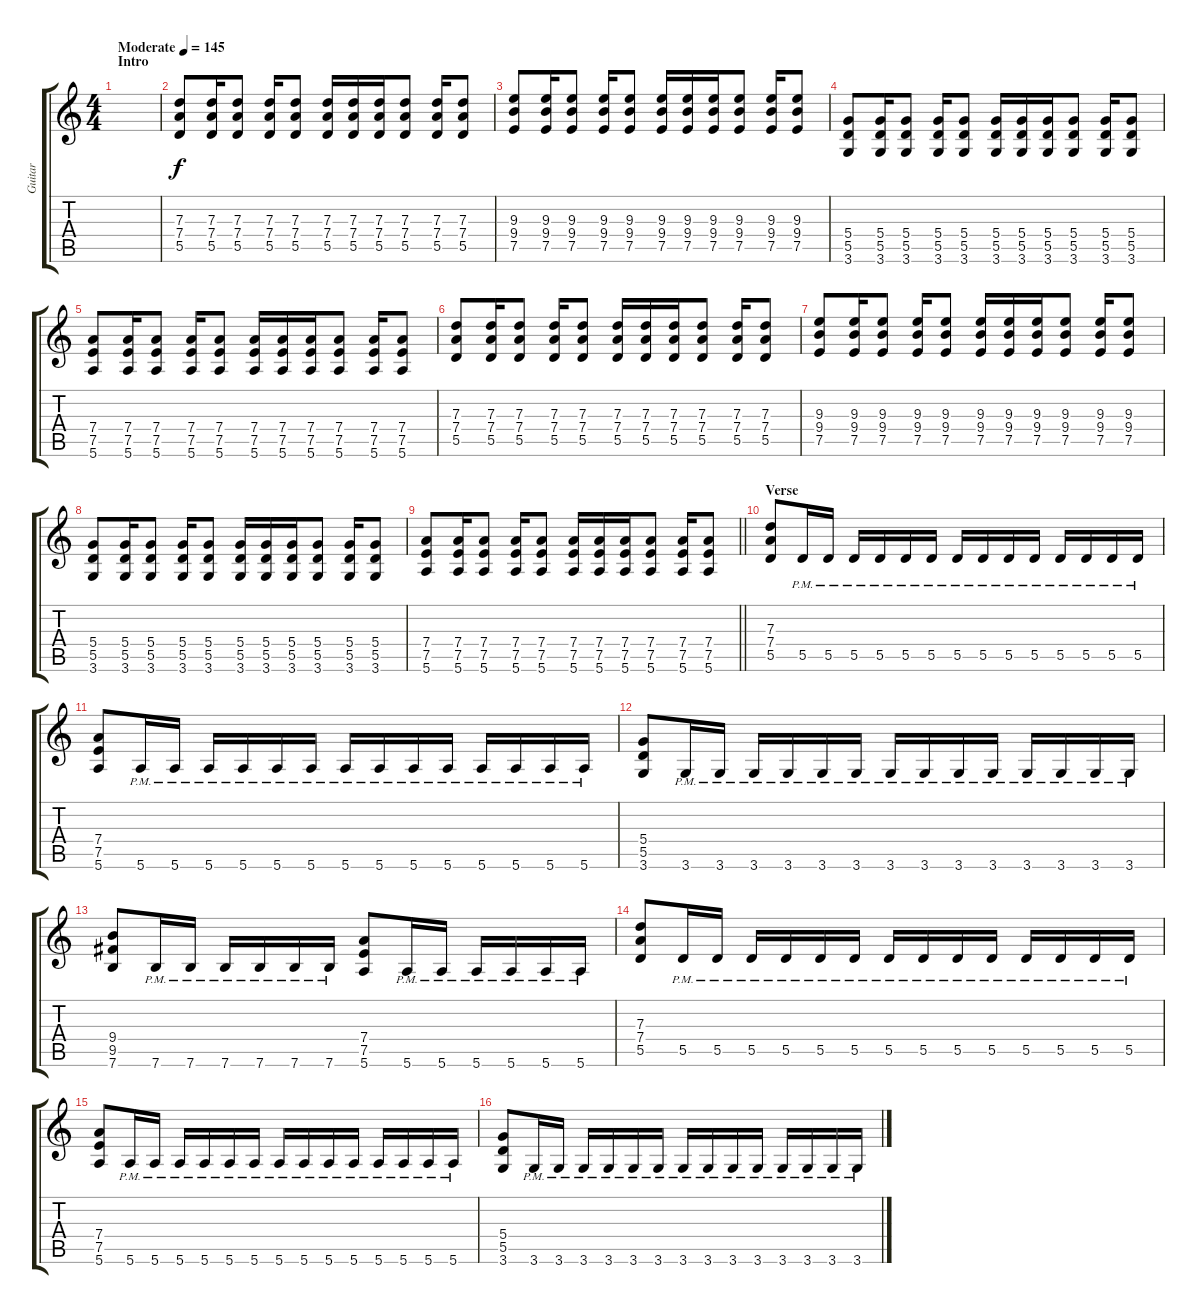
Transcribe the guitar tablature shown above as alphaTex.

\track ("Guitar" "Guitar") {instrument distortionguitar}
\staff {score tabs}
\tuning (E4 B3 G3 D3 A2 E2) {hide}
\ts (4 4)
\section ("" "Intro")
\tempo (145 "Moderate")
\clef g2
\ks c
|
(7.3 7.4 5.5).8 (7.3 7.4 5.5).16 (7.3 7.4 5.5).8 (7.3 7.4 5.5).16 (7.3 7.4 5.5).8 (7.3 7.4 5.5).16 (7.3 7.4 5.5).16 (7.3 7.4 5.5).16 (7.3 7.4 5.5).8 (7.3 7.4 5.5).16 (7.3 7.4 5.5).8 |
(9.3 9.4 7.5).8 (9.3 9.4 7.5).16 (9.3 9.4 7.5).8 (9.3 9.4 7.5).16 (9.3 9.4 7.5).8 (9.3 9.4 7.5).16 (9.3 9.4 7.5).16 (9.3 9.4 7.5).16 (9.3 9.4 7.5).8 (9.3 9.4 7.5).16 (9.3 9.4 7.5).8 |
(5.4 5.5 3.6).8 (5.4 5.5 3.6).16 (5.4 5.5 3.6).8 (5.4 5.5 3.6).16 (5.4 5.5 3.6).8 (5.4 5.5 3.6).16 (5.4 5.5 3.6).16 (5.4 5.5 3.6).16 (5.4 5.5 3.6).8 (5.4 5.5 3.6).16 (5.4 5.5 3.6).8 |
(7.4 7.5 5.6).8 (7.4 7.5 5.6).16 (7.4 7.5 5.6).8 (7.4 7.5 5.6).16 (7.4 7.5 5.6).8 (7.4 7.5 5.6).16 (7.4 7.5 5.6).16 (7.4 7.5 5.6).16 (7.4 7.5 5.6).8 (7.4 7.5 5.6).16 (7.4 7.5 5.6).8 |
(7.3 7.4 5.5).8 (7.3 7.4 5.5).16 (7.3 7.4 5.5).8 (7.3 7.4 5.5).16 (7.3 7.4 5.5).8 (7.3 7.4 5.5).16 (7.3 7.4 5.5).16 (7.3 7.4 5.5).16 (7.3 7.4 5.5).8 (7.3 7.4 5.5).16 (7.3 7.4 5.5).8 |
(9.3 9.4 7.5).8 (9.3 9.4 7.5).16 (9.3 9.4 7.5).8 (9.3 9.4 7.5).16 (9.3 9.4 7.5).8 (9.3 9.4 7.5).16 (9.3 9.4 7.5).16 (9.3 9.4 7.5).16 (9.3 9.4 7.5).8 (9.3 9.4 7.5).16 (9.3 9.4 7.5).8 |
(5.4 5.5 3.6).8 (5.4 5.5 3.6).16 (5.4 5.5 3.6).8 (5.4 5.5 3.6).16 (5.4 5.5 3.6).8 (5.4 5.5 3.6).16 (5.4 5.5 3.6).16 (5.4 5.5 3.6).16 (5.4 5.5 3.6).8 (5.4 5.5 3.6).16 (5.4 5.5 3.6).8 |
\barLineRight lightlight
(7.4 7.5 5.6).8 (7.4 7.5 5.6).16 (7.4 7.5 5.6).8 (7.4 7.5 5.6).16 (7.4 7.5 5.6).8 (7.4 7.5 5.6).16 (7.4 7.5 5.6).16 (7.4 7.5 5.6).16 (7.4 7.5 5.6).8 (7.4 7.5 5.6).16 (7.4 7.5 5.6).8 |
\section ("" "Verse")
(7.3 7.4 5.5).8 5.5{pm}.16 5.5{pm}.16 5.5{pm}.16 5.5{pm}.16 5.5{pm}.16 5.5{pm}.16 5.5{pm}.16 5.5{pm}.16 5.5{pm}.16 5.5{pm}.16 5.5{pm}.16 5.5{pm}.16 5.5{pm}.16 5.5{pm}.16 |
(7.4 7.5 5.6).8 5.6{pm}.16 5.6{pm}.16 5.6{pm}.16 5.6{pm}.16 5.6{pm}.16 5.6{pm}.16 5.6{pm}.16 5.6{pm}.16 5.6{pm}.16 5.6{pm}.16 5.6{pm}.16 5.6{pm}.16 5.6{pm}.16 5.6{pm}.16 |
(5.4 5.5 3.6).8 3.6{pm}.16 3.6{pm}.16 3.6{pm}.16 3.6{pm}.16 3.6{pm}.16 3.6{pm}.16 3.6{pm}.16 3.6{pm}.16 3.6{pm}.16 3.6{pm}.16 3.6{pm}.16 3.6{pm}.16 3.6{pm}.16 3.6{pm}.16 |
(9.4 9.5 7.6).8 7.6{pm}.16 7.6{pm}.16 7.6{pm}.16 7.6{pm}.16 7.6{pm}.16 7.6{pm}.16 (7.4 7.5 5.6).8 5.6{pm}.16 5.6{pm}.16 5.6{pm}.16 5.6{pm}.16 5.6{pm}.16 5.6{pm}.16 |
(7.3 7.4 5.5).8 5.5{pm}.16 5.5{pm}.16 5.5{pm}.16 5.5{pm}.16 5.5{pm}.16 5.5{pm}.16 5.5{pm}.16 5.5{pm}.16 5.5{pm}.16 5.5{pm}.16 5.5{pm}.16 5.5{pm}.16 5.5{pm}.16 5.5{pm}.16 |
(7.4 7.5 5.6).8 5.6{pm}.16 5.6{pm}.16 5.6{pm}.16 5.6{pm}.16 5.6{pm}.16 5.6{pm}.16 5.6{pm}.16 5.6{pm}.16 5.6{pm}.16 5.6{pm}.16 5.6{pm}.16 5.6{pm}.16 5.6{pm}.16 5.6{pm}.16 |
(5.4 5.5 3.6).8 3.6{pm}.16 3.6{pm}.16 3.6{pm}.16 3.6{pm}.16 3.6{pm}.16 3.6{pm}.16 3.6{pm}.16 3.6{pm}.16 3.6{pm}.16 3.6{pm}.16 3.6{pm}.16 3.6{pm}.16 3.6{pm}.16 3.6{pm}.16
